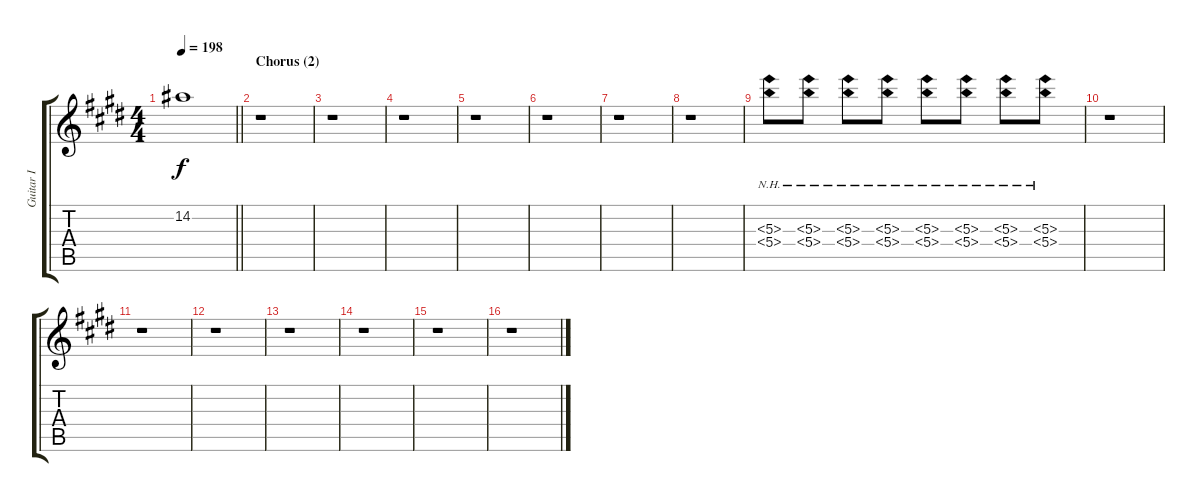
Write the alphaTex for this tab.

\track ("Guitar I" "Guitar I") {instrument distortionguitar}
\staff {score tabs}
\tuning (Db4 Ab3 E3 B2 Gb2 Db2) {hide}
\ts (4 4)
\tempo 198
\clef g2
\barLineRight lightlight
\ks c#minor
14.2{t}.1{dy f} |
\section ("" "Chorus (2)")
r.1{volume 12} |
r.1 |
r.1 |
r.1 |
r.1 |
r.1 |
r.1 |
(5.3{nh} 5.4{nh}).8 (5.3{nh} 5.4{nh}).8 (5.3{nh} 5.4{nh}).8 (5.3{nh} 5.4{nh}).8 (5.3{nh} 5.4{nh}).8 (5.3{nh} 5.4{nh}).8 (5.3{nh} 5.4{nh}).8 (5.3{nh} 5.4{nh}).8 |
r.1 |
r.1 |
r.1 |
r.1 |
r.1 |
r.1 |
r.1
